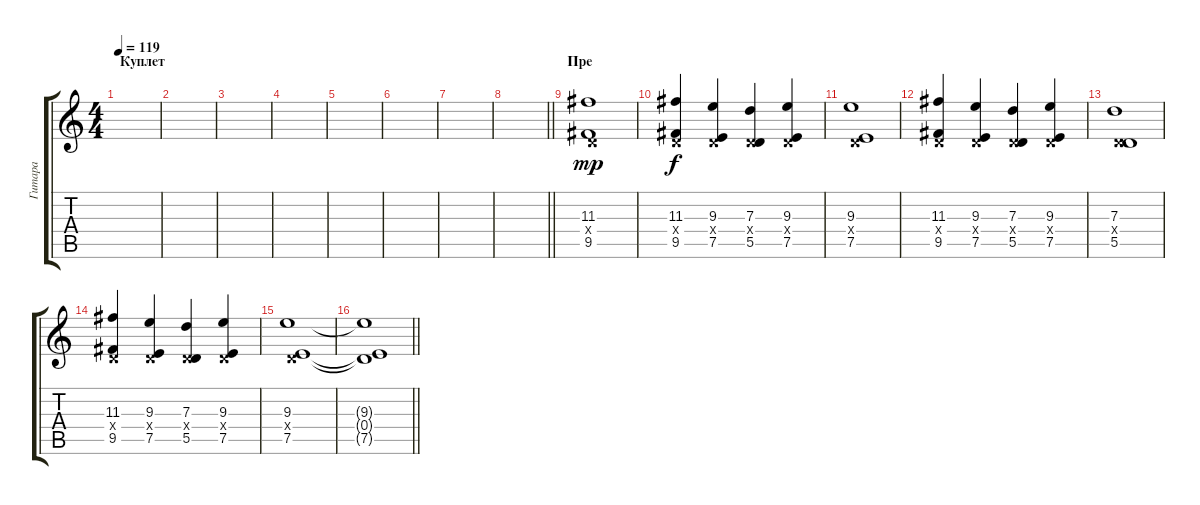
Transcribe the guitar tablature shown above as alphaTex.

\track ("Гитара" "Гитара") {instrument overdrivenguitar}
\staff {score tabs}
\tuning (E4 B3 G3 D3 A2 E2) {hide}
\ts (4 4)
\section ("" "Куплет")
\tempo 119
\clef g2
\ks c
|
|
|
|
|
|
|
\barLineRight lightlight
|
\section ("" "Пре")
(11.3 0.4{x} 9.5).1{dy mp} |
(11.3 0.4{x} 9.5).4{dy f} (9.3 0.4{x} 7.5).4 (7.3 0.4{x} 5.5).4 (9.3 0.4{x} 7.5).4 |
(9.3 0.4{x} 7.5).1 |
(11.3 0.4{x} 9.5).4 (9.3 0.4{x} 7.5).4 (7.3 0.4{x} 5.5).4 (9.3 0.4{x} 7.5).4 |
(7.3 0.4{x} 5.5).1 |
(11.3 0.4{x} 9.5).4 (9.3 0.4{x} 7.5).4 (7.3 0.4{x} 5.5).4 (9.3 0.4{x} 7.5).4 |
(9.3 0.4{x} 7.5).1 |
\barLineRight lightlight
(9.3{t} 0.4{t} 7.5{t}).1
